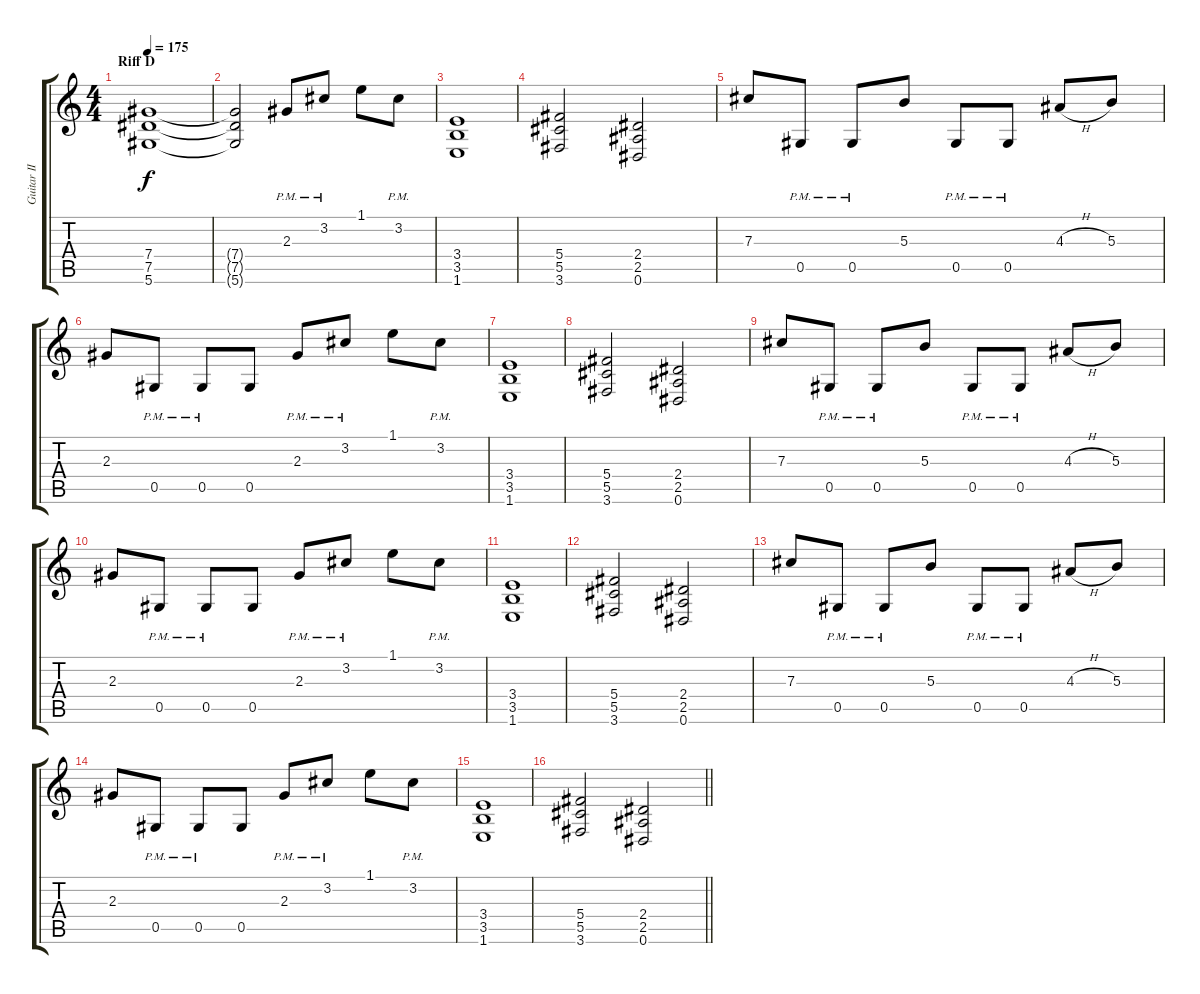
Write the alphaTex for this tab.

\track ("Guitar II" "Guitar II") {instrument distortionguitar}
\staff {score tabs}
\tuning (Eb4 Bb3 Gb3 Db3 Ab2 Eb2) {hide}
\ts (4 4)
\section ("" "Riff D")
\tempo 175
\clef g2
\ks c
(7.4 7.5 5.6).1{dy f} |
(7.4{t} 7.5{t} 5.6{t}).2 2.3{pm}.8 3.2{pm}.8 1.1.8 3.2{pm}.8 |
(3.4 3.5 1.6).1 |
(5.4 5.5 3.6).2 (2.4 2.5 0.6).2 |
7.3.8 0.5{pm}.8 0.5{pm}.8 5.3.8 0.5{pm}.8 0.5{pm}.8 4.3{h}.8 5.3.8 |
2.3.8 0.5{pm}.8 0.5{pm}.8 0.5.8 2.3{pm}.8 3.2{pm}.8 1.1.8 3.2{pm}.8 |
(3.4 3.5 1.6).1 |
(5.4 5.5 3.6).2 (2.4 2.5 0.6).2 |
7.3.8 0.5{pm}.8 0.5{pm}.8 5.3.8 0.5{pm}.8 0.5{pm}.8 4.3{h}.8 5.3.8 |
2.3.8 0.5{pm}.8 0.5{pm}.8 0.5.8 2.3{pm}.8 3.2{pm}.8 1.1.8 3.2{pm}.8 |
(3.4 3.5 1.6).1 |
(5.4 5.5 3.6).2 (2.4 2.5 0.6).2 |
7.3.8 0.5{pm}.8 0.5{pm}.8 5.3.8 0.5{pm}.8 0.5{pm}.8 4.3{h}.8 5.3.8 |
2.3.8 0.5{pm}.8 0.5{pm}.8 0.5.8 2.3{pm}.8 3.2{pm}.8 1.1.8 3.2{pm}.8 |
(3.4 3.5 1.6).1 |
\barLineRight lightlight
(5.4 5.5 3.6).2 (2.4 2.5 0.6).2
